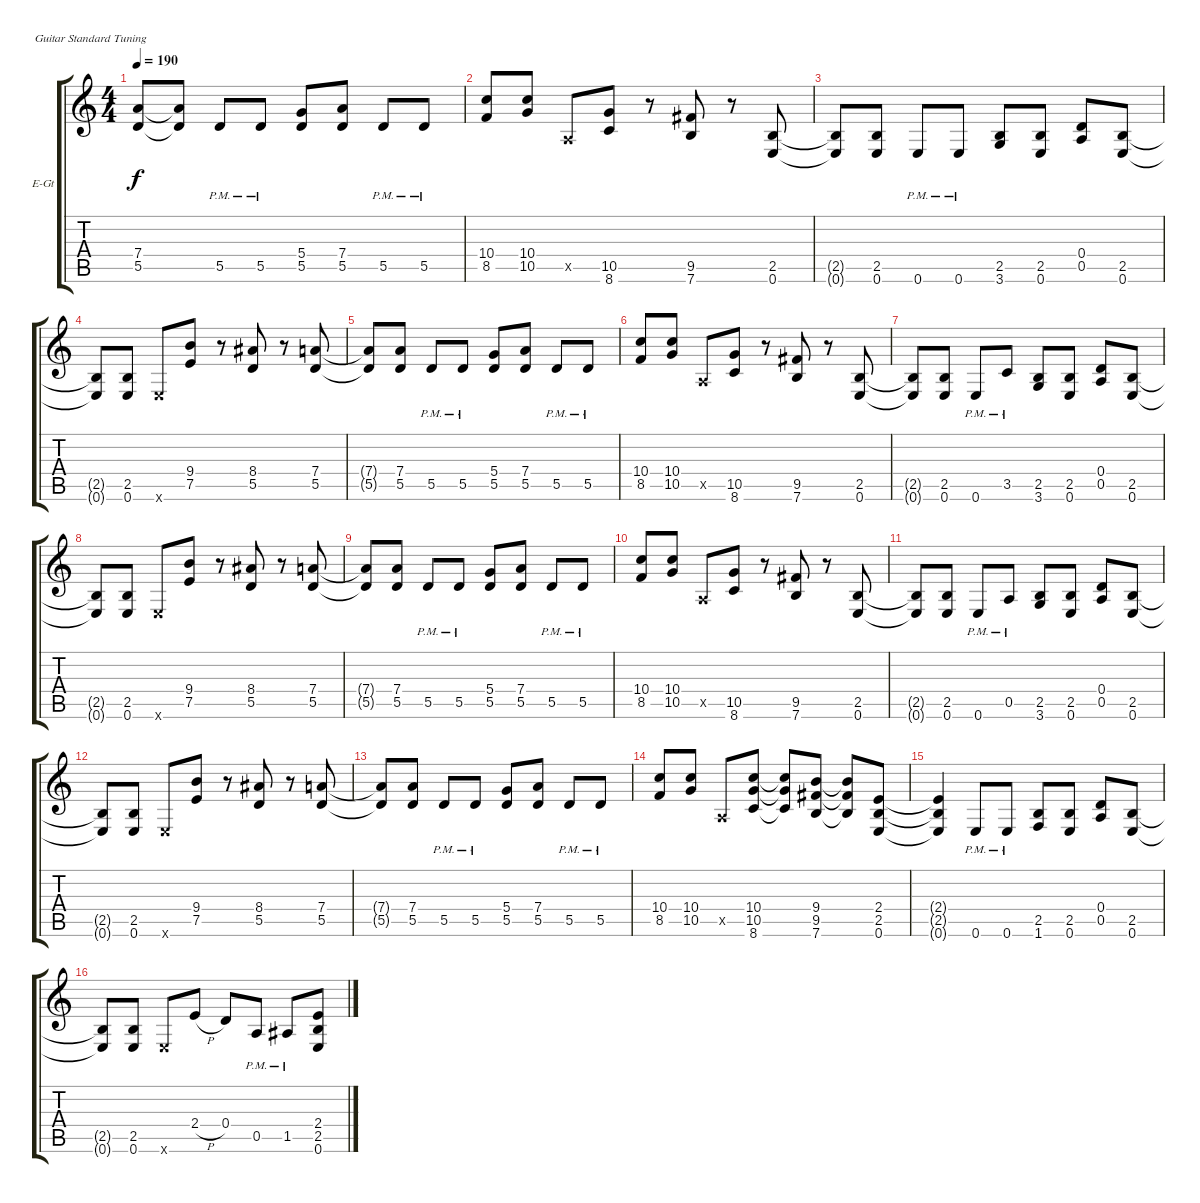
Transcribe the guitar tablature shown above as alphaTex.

\bracketExtendMode groupsimilarinstruments
\firstSystemTrackNameOrientation horizontal
\otherSystemsTrackNameOrientation horizontal
\track ("Electric Guitar" "E-Gt") {instrument overdrivenguitar}
\staff {score tabs}
\tuning (E4 B3 G3 D3 A2 E2)
\ts (4 4)
\tempo 190
\clef g2
\ks c
(5.5{t} 7.4{t}).8{dy f} (5.5{t} 7.4{t}).8 5.5{pm}.8 5.5{pm}.8 (5.5 5.4).8 (5.5 7.4).8 5.5{pm}.8 5.5{pm}.8 |
(8.5 10.4).8 (10.5 10.4).8 0.5{x}.8 (8.6 10.5).8 r.8 (7.6 9.5).8 r.8 (0.6 2.5).8 |
(2.5{t} 0.6{t}).8 (0.6 2.5).8 0.6{pm}.8 0.6{pm}.8 (3.6 2.5).8 (0.6 2.5).8 (0.5 0.4).8 (0.6 2.5).8 |
(0.6{t} 2.5{t}).8 (0.6 2.5).8 0.6{x}.8 (7.5 9.4).8 r.8 (5.5 8.4).8 r.8 (5.5 7.4).8 |
(5.5{t} 7.4{t}).8 (5.5 7.4).8 5.5{pm}.8 5.5{pm}.8 (5.5 5.4).8 (5.5 7.4).8 5.5{pm}.8 5.5{pm}.8 |
(8.5 10.4).8 (10.5 10.4).8 0.5{x}.8 (8.6 10.5).8 r.8 (7.6 9.5).8 r.8 (0.6 2.5).8 |
(2.5{t} 0.6{t}).8 (0.6 2.5).8 0.6{pm}.8 3.5{pm}.8 (3.6 2.5).8 (0.6 2.5).8 (0.5 0.4).8 (0.6 2.5).8 |
(0.6{t} 2.5{t}).8 (0.6 2.5).8 0.6{x}.8 (7.5 9.4).8 r.8 (5.5 8.4).8 r.8 (5.5 7.4).8 |
(5.5{t} 7.4{t}).8 (5.5 7.4).8 5.5{pm}.8 5.5{pm}.8 (5.5 5.4).8 (5.5 7.4).8 5.5{pm}.8 5.5{pm}.8 |
(8.5 10.4).8 (10.5 10.4).8 0.5{x}.8 (8.6 10.5).8 r.8 (7.6 9.5).8 r.8 (0.6 2.5).8 |
(2.5{t} 0.6{t}).8 (0.6 2.5).8 0.6{pm}.8 0.5{pm}.8 (3.6 2.5).8 (0.6 2.5).8 (0.5 0.4).8 (0.6 2.5).8 |
(0.6{t} 2.5{t}).8 (0.6 2.5).8 0.6{x}.8 (7.5 9.4).8 r.8 (5.5 8.4).8 r.8 (5.5 7.4).8 |
(5.5{t} 7.4{t}).8 (5.5 7.4).8 5.5{pm}.8 5.5{pm}.8 (5.5 5.4).8 (5.5 7.4).8 5.5{pm}.8 5.5{pm}.8 |
(8.5 10.4).8 (10.5 10.4).8 0.5{x}.8 (8.6 10.5 10.4).8 (8.6{t} 10.5{t} 10.4{t}).8 (7.6 9.5 9.4).8 (9.4{t} 9.5{t} 7.6{t}).8 (0.6 2.5 2.4).8 |
(2.5{t} 0.6{t} 2.4{t}).4 0.6{pm}.8 0.6{pm}.8 (1.6 2.5).8 (0.6 2.5).8 (0.5 0.4).8 (0.6 2.5).8 |
(0.6{t} 2.5{t}).8 (0.6 2.5).8 0.6{x}.8 2.4{h}.8 0.4.8 0.5{pm}.8 1.5{pm}.8 (0.6 2.5 2.4).8
